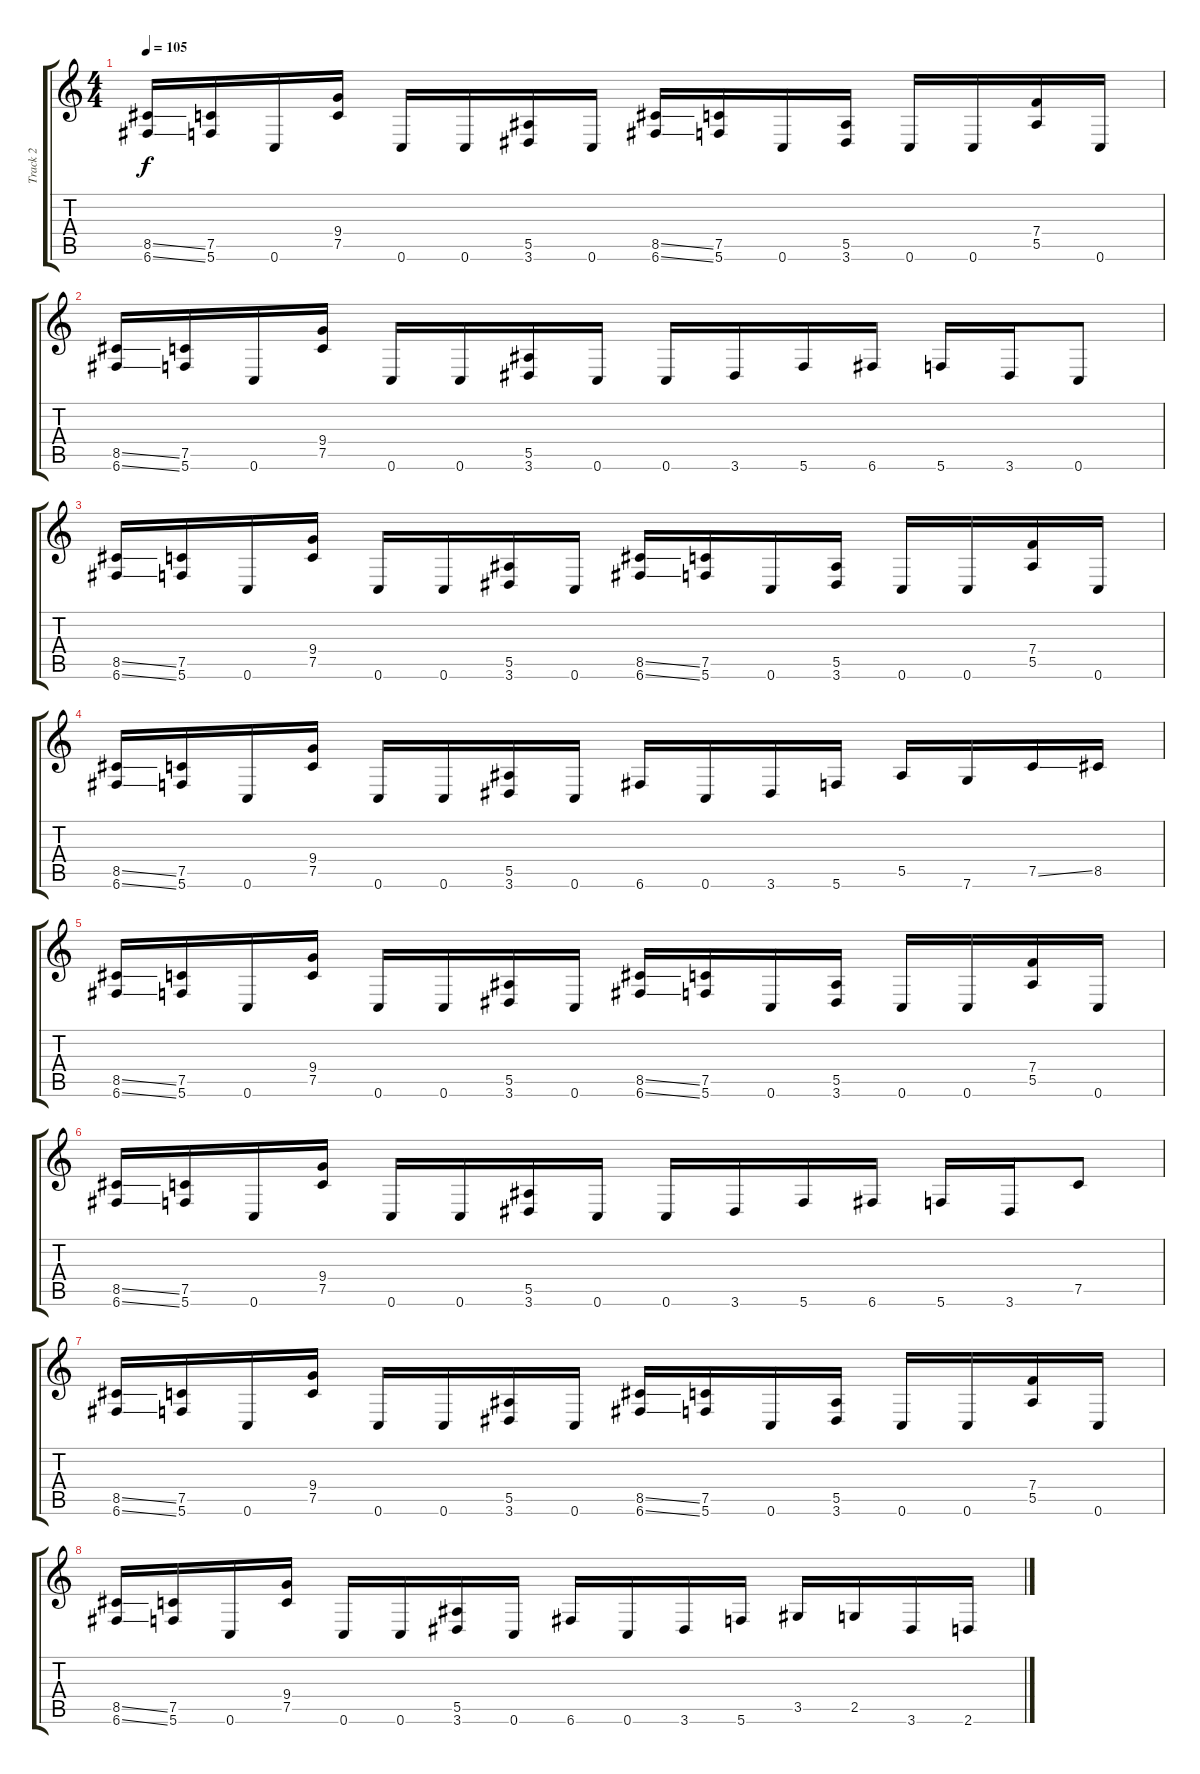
\track ("Track 2" "Track 2") {instrument overdrivenguitar}
\staff {score tabs}
\tuning (C4 G3 Eb3 Bb2 F2 C2) {hide}
\ts (4 4)
\tempo 105
\clef g2
\ks c
(8.5{ss} 6.6{ss}).16{dy f} (7.5 5.6).16 0.6.16 (9.4 7.5).16 0.6.16 0.6.16 (5.5 3.6).16 0.6.16 (8.5{ss} 6.6{ss}).16 (7.5 5.6).16 0.6.16 (5.5 3.6).16 0.6.16 0.6.16 (7.4 5.5).16 0.6.16 |
(8.5{ss} 6.6{ss}).16 (7.5 5.6).16 0.6.16 (9.4 7.5).16 0.6.16 0.6.16 (5.5 3.6).16 0.6.16 0.6.16 3.6.16 5.6.16 6.6.16 5.6.16 3.6.16 0.6.8 |
(8.5{ss} 6.6{ss}).16 (7.5 5.6).16 0.6.16 (9.4 7.5).16 0.6.16 0.6.16 (5.5 3.6).16 0.6.16 (8.5{ss} 6.6{ss}).16 (7.5 5.6).16 0.6.16 (5.5 3.6).16 0.6.16 0.6.16 (7.4 5.5).16 0.6.16 |
(8.5{ss} 6.6{ss}).16 (7.5 5.6).16 0.6.16 (9.4 7.5).16 0.6.16 0.6.16 (5.5 3.6).16 0.6.16 6.6.16 0.6.16 3.6.16 5.6.16 5.5.16 7.6.16 7.5{ss}.16 8.5.16 |
(8.5{ss} 6.6{ss}).16 (7.5 5.6).16 0.6.16 (9.4 7.5).16 0.6.16 0.6.16 (5.5 3.6).16 0.6.16 (8.5{ss} 6.6{ss}).16 (7.5 5.6).16 0.6.16 (5.5 3.6).16 0.6.16 0.6.16 (7.4 5.5).16 0.6.16 |
(8.5{ss} 6.6{ss}).16 (7.5 5.6).16 0.6.16 (9.4 7.5).16 0.6.16 0.6.16 (5.5 3.6).16 0.6.16 0.6.16 3.6.16 5.6.16 6.6.16 5.6.16 3.6.16 7.5.8 |
(8.5{ss} 6.6{ss}).16 (7.5 5.6).16 0.6.16 (9.4 7.5).16 0.6.16 0.6.16 (5.5 3.6).16 0.6.16 (8.5{ss} 6.6{ss}).16 (7.5 5.6).16 0.6.16 (5.5 3.6).16 0.6.16 0.6.16 (7.4 5.5).16 0.6.16 |
(8.5{ss} 6.6{ss}).16 (7.5 5.6).16 0.6.16 (9.4 7.5).16 0.6.16 0.6.16 (5.5 3.6).16 0.6.16 6.6.16 0.6.16 3.6.16 5.6.16 3.5.16 2.5.16 3.6.16 2.6.16
